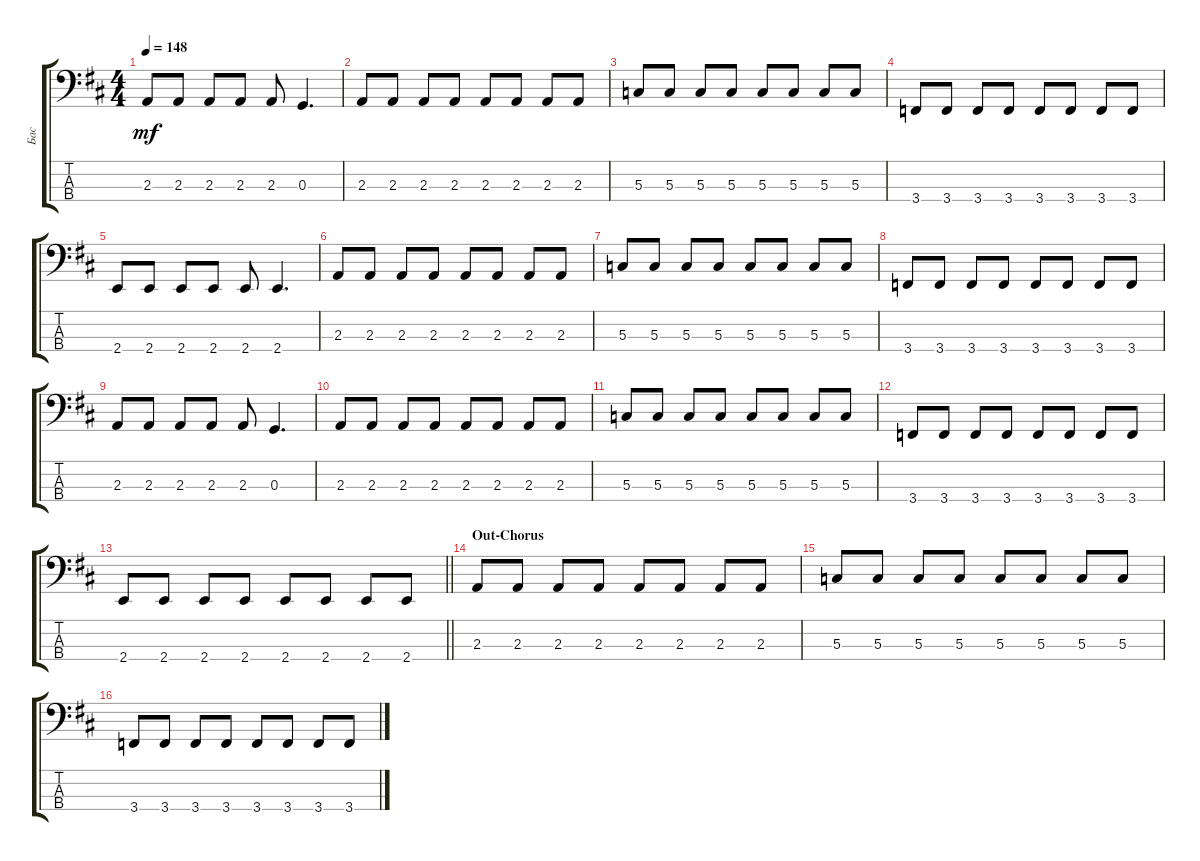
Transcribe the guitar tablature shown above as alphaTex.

\track ("Бас" "Бас") {instrument electricbassfinger}
\staff {score tabs}
\tuning (F2 C2 G1 D1) {hide}
\ts (4 4)
\tempo 148
\clef f4
\ks bminor
2.3.8{dy mf} 2.3.8 2.3.8 2.3.8 2.3.8 0.3.4{d} |
2.3.8 2.3.8 2.3.8 2.3.8 2.3.8 2.3.8 2.3.8 2.3.8 |
5.3.8 5.3.8 5.3.8 5.3.8 5.3.8 5.3.8 5.3.8 5.3.8 |
3.4.8 3.4.8 3.4.8 3.4.8 3.4.8 3.4.8 3.4.8 3.4.8 |
2.4.8 2.4.8 2.4.8 2.4.8 2.4.8 2.4.4{d} |
2.3.8 2.3.8 2.3.8 2.3.8 2.3.8 2.3.8 2.3.8 2.3.8 |
5.3.8 5.3.8 5.3.8 5.3.8 5.3.8 5.3.8 5.3.8 5.3.8 |
3.4.8 3.4.8 3.4.8 3.4.8 3.4.8 3.4.8 3.4.8 3.4.8 |
2.3.8 2.3.8 2.3.8 2.3.8 2.3.8 0.3.4{d} |
2.3.8 2.3.8 2.3.8 2.3.8 2.3.8 2.3.8 2.3.8 2.3.8 |
5.3.8 5.3.8 5.3.8 5.3.8 5.3.8 5.3.8 5.3.8 5.3.8 |
3.4.8 3.4.8 3.4.8 3.4.8 3.4.8 3.4.8 3.4.8 3.4.8 |
\barLineRight lightlight
2.4.8 2.4.8 2.4.8 2.4.8 2.4.8 2.4.8 2.4.8 2.4.8 |
\section ("" "Out-Chorus")
2.3.8 2.3.8 2.3.8 2.3.8 2.3.8 2.3.8 2.3.8 2.3.8 |
5.3.8 5.3.8 5.3.8 5.3.8 5.3.8 5.3.8 5.3.8 5.3.8 |
3.4.8 3.4.8 3.4.8 3.4.8 3.4.8 3.4.8 3.4.8 3.4.8
